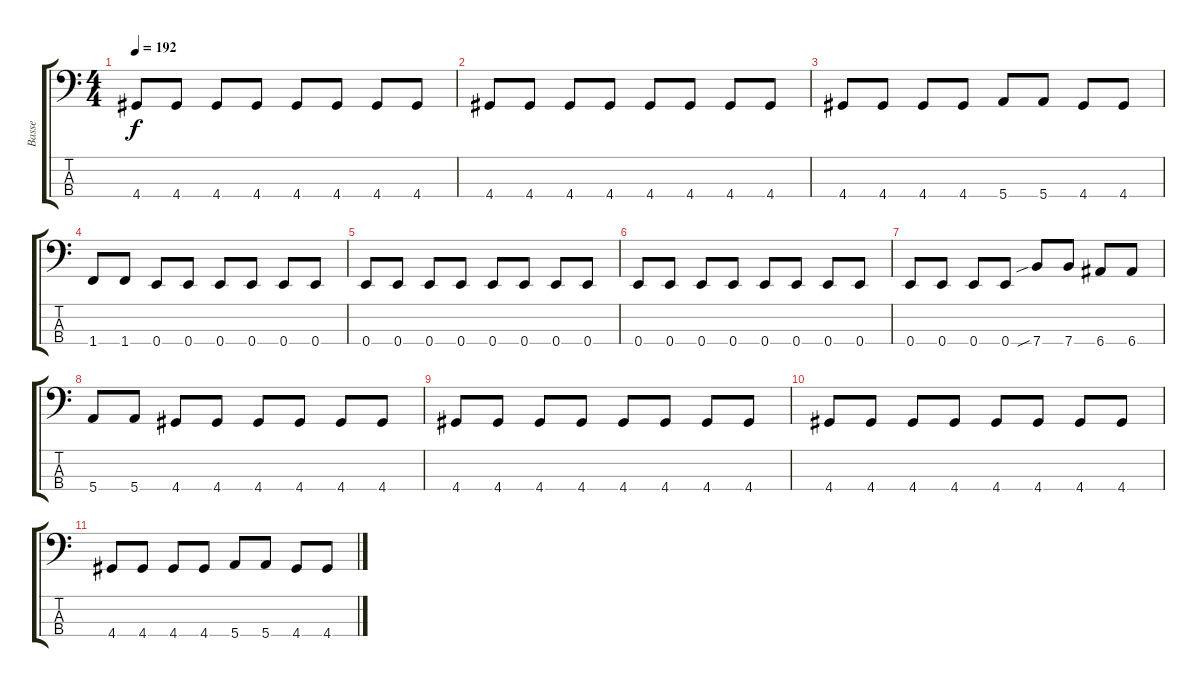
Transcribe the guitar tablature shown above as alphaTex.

\track ("Basse" "Basse") {instrument electricbassfinger}
\staff {score tabs}
\tuning (G2 D2 A1 E1) {hide}
\ts (4 4)
\tempo 192
\clef f4
\ks c
4.4.8{dy f} 4.4.8 4.4.8 4.4.8 4.4.8 4.4.8 4.4.8 4.4.8 |
4.4.8 4.4.8 4.4.8 4.4.8 4.4.8 4.4.8 4.4.8 4.4.8 |
4.4.8 4.4.8 4.4.8 4.4.8 5.4.8 5.4.8 4.4.8 4.4.8 |
1.4.8 1.4.8 0.4.8 0.4.8 0.4.8 0.4.8 0.4.8 0.4.8 |
0.4.8 0.4.8 0.4.8 0.4.8 0.4.8 0.4.8 0.4.8 0.4.8 |
0.4.8 0.4.8 0.4.8 0.4.8 0.4.8 0.4.8 0.4.8 0.4.8 |
0.4.8 0.4.8 0.4.8 0.4.8 7.4{sib}.8 7.4.8 6.4.8 6.4.8 |
5.4.8 5.4.8 4.4.8 4.4.8 4.4.8 4.4.8 4.4.8 4.4.8 |
4.4.8 4.4.8 4.4.8 4.4.8 4.4.8 4.4.8 4.4.8 4.4.8 |
4.4.8 4.4.8 4.4.8 4.4.8 4.4.8 4.4.8 4.4.8 4.4.8 |
4.4.8 4.4.8 4.4.8 4.4.8 5.4.8 5.4.8 4.4.8 4.4.8
